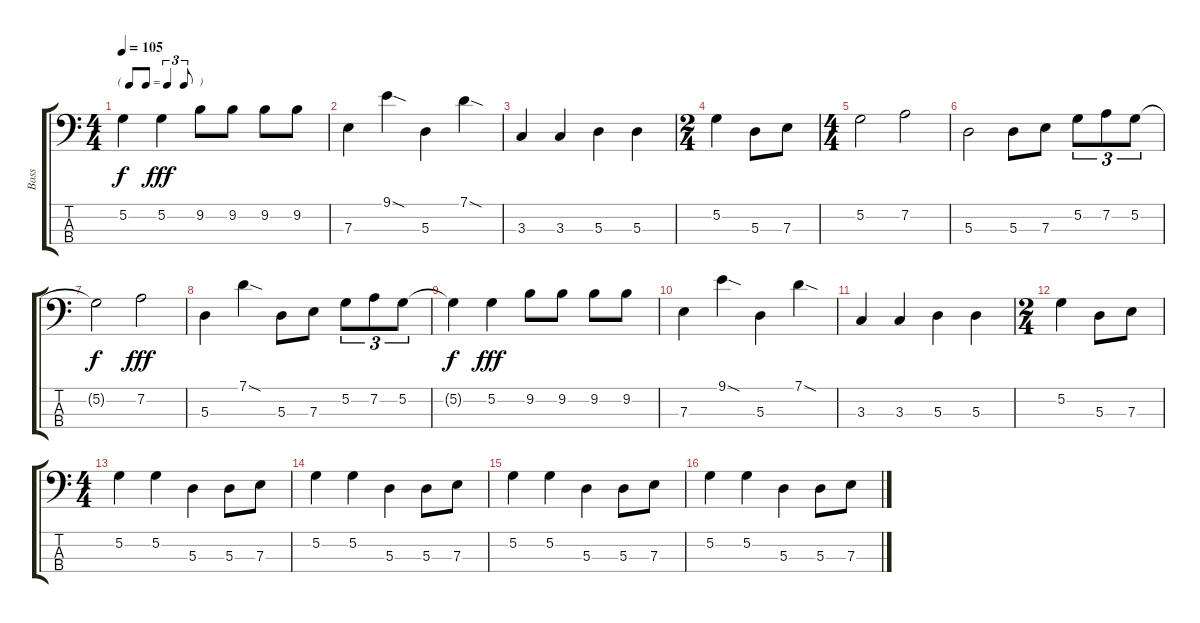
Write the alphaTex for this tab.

\track ("Bass" "Bass") {instrument electricguitarjazz}
\staff {score tabs}
\tuning (G2 D2 A1 E1) {hide}
\ts (4 4)
\tf triplet8th
\tempo 105
\clef f4
\ks c
5.2{t}.4{dy f} 5.2.4{dy fff} 9.2.8 9.2.8 9.2.8 9.2.8 |
7.3.4 9.1{sod}.4 5.3.4 7.1{sod}.4 |
3.3.4 3.3.4 5.3.4 5.3.4 |
\ts (2 4)
5.2.4 5.3.8 7.3.8 |
\ts (4 4)
5.2.2 7.2.2 |
5.3.2 5.3.8 7.3.8 5.2.8{tu (3 2)} 7.2.8{tu (3 2)} 5.2.8{tu (3 2)} |
5.2{t}.2{dy f} 7.2.2{dy fff} |
5.3.4 7.1{sod}.4 5.3.8 7.3.8 5.2.8{tu (3 2)} 7.2.8{tu (3 2)} 5.2.8{tu (3 2)} |
5.2{t}.4{dy f} 5.2.4{dy fff} 9.2.8 9.2.8 9.2.8 9.2.8 |
7.3.4 9.1{sod}.4 5.3.4 7.1{sod}.4 |
3.3.4 3.3.4 5.3.4 5.3.4 |
\ts (2 4)
5.2.4 5.3.8 7.3.8 |
\ts (4 4)
5.2.4 5.2.4 5.3.4 5.3.8 7.3.8 |
5.2.4 5.2.4 5.3.4 5.3.8 7.3.8 |
5.2.4 5.2.4 5.3.4 5.3.8 7.3.8 |
5.2.4 5.2.4 5.3.4 5.3.8 7.3.8
